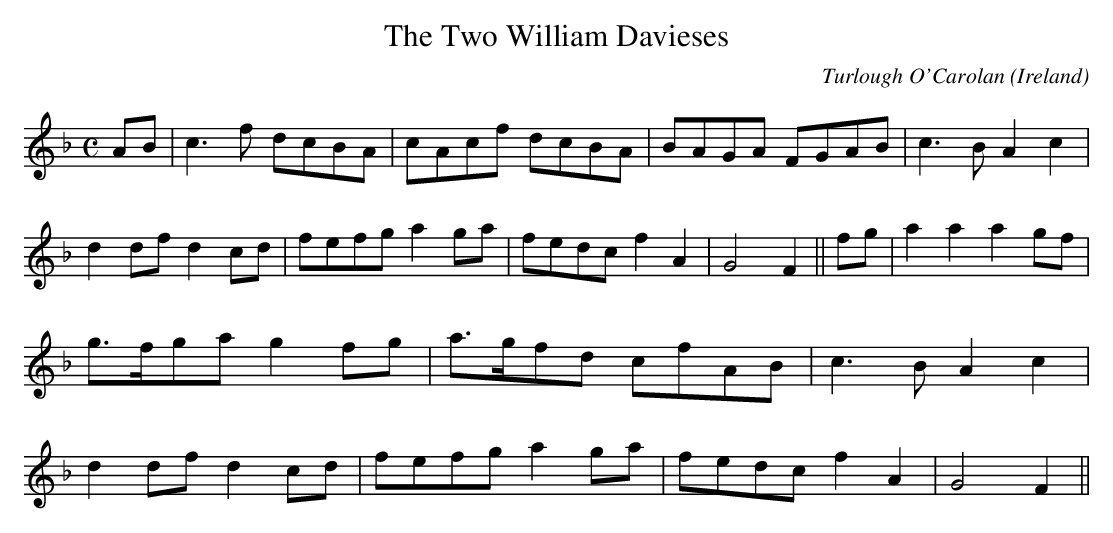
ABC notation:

X:1
T:Two William Davieses, The
O:Ireland
M:C
C:Turlough O'Carolan
K:F
AB|\
c3 f dcBA|cAcf dcBA|BAGA FGAB|c3B A2c2|\
d2df d2cd|fefg a2ga|fedc f2A2|G4 F2||\
fg|\
a2a2 a2gf|g>fga g2fg|a>gfd cfAB|c3B A2c2|\
d2df d2cd|fefg a2ga|fedc f2A2|G4 F2||
